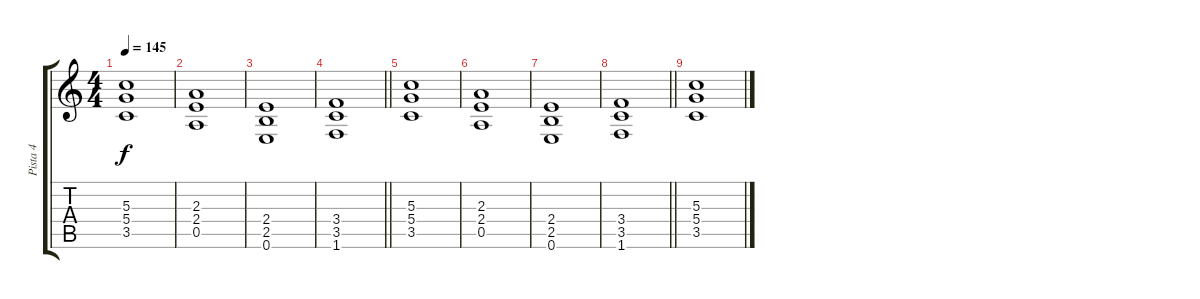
\track ("Pista 4" "Pista 4") {instrument overdrivenguitar}
\staff {score tabs}
\tuning (E4 B3 G3 D3 A2 E2) {hide}
\ts (4 4)
\tempo 145
\clef g2
\ks c
(5.3 5.4 3.5).1{dy f} |
(2.3 2.4 0.5).1 |
(2.4 2.5 0.6).1 |
\barLineRight lightlight
(3.4 3.5 1.6).1 |
(5.3 5.4 3.5).1 |
(2.3 2.4 0.5).1 |
(2.4 2.5 0.6).1 |
\barLineRight lightlight
(3.4 3.5 1.6).1 |
(5.3 5.4 3.5).1
